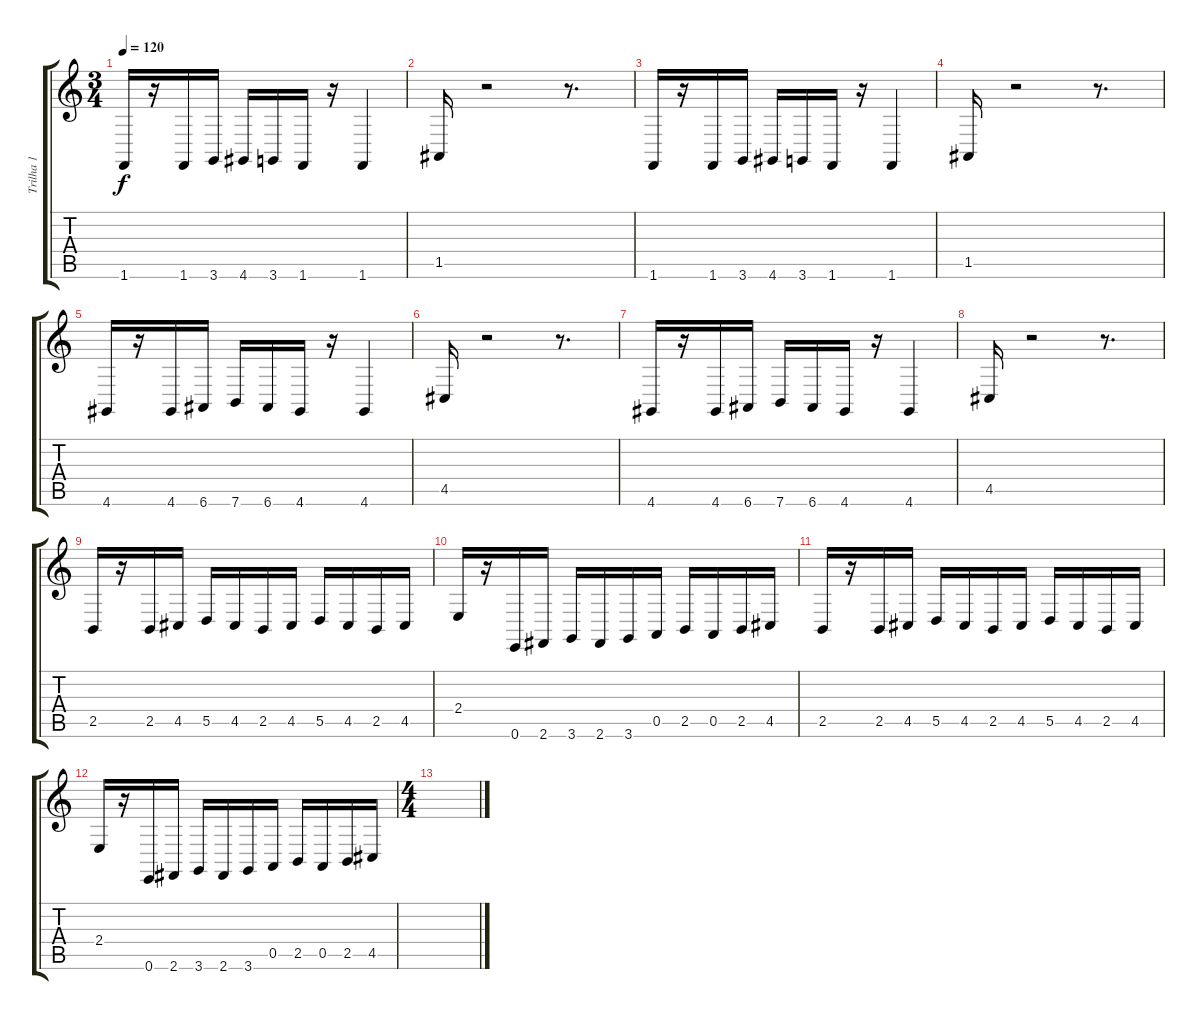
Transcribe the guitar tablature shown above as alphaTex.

\track ("Trilha 1" "Trilha 1") {instrument bassoon}
\staff {score tabs}
\tuning (E4 B3 G3 D3 A2 E2) {hide}
\ts (3 4)
\tempo 120
\clef g2
\ks c
1.6.16{dy f instrument bassoon} r.16 1.6.16 3.6.16 4.6.16 3.6.16 1.6.16 r.16 1.6.4 |
1.5.16 r.2 r.8{d} |
1.6.16 r.16 1.6.16 3.6.16 4.6.16 3.6.16 1.6.16 r.16 1.6.4 |
1.5.16 r.2 r.8{d} |
4.6.16 r.16 4.6.16 6.6.16 7.6.16 6.6.16 4.6.16 r.16 4.6.4 |
4.5.16 r.2 r.8{d} |
4.6.16 r.16 4.6.16 6.6.16 7.6.16 6.6.16 4.6.16 r.16 4.6.4 |
4.5.16 r.2 r.8{d} |
2.5.16 r.16 2.5.16 4.5.16 5.5.16 4.5.16 2.5.16 4.5.16 5.5.16 4.5.16 2.5.16 4.5.16 |
2.4.16 r.16 0.6.16 2.6.16 3.6.16 2.6.16 3.6.16 0.5.16 2.5.16 0.5.16 2.5.16 4.5.16 |
2.5.16 r.16 2.5.16 4.5.16 5.5.16 4.5.16 2.5.16 4.5.16 5.5.16 4.5.16 2.5.16 4.5.16 |
2.4.16 r.16 0.6.16 2.6.16 3.6.16 2.6.16 3.6.16 0.5.16 2.5.16 0.5.16 2.5.16 4.5.16 |
\ts (4 4)
